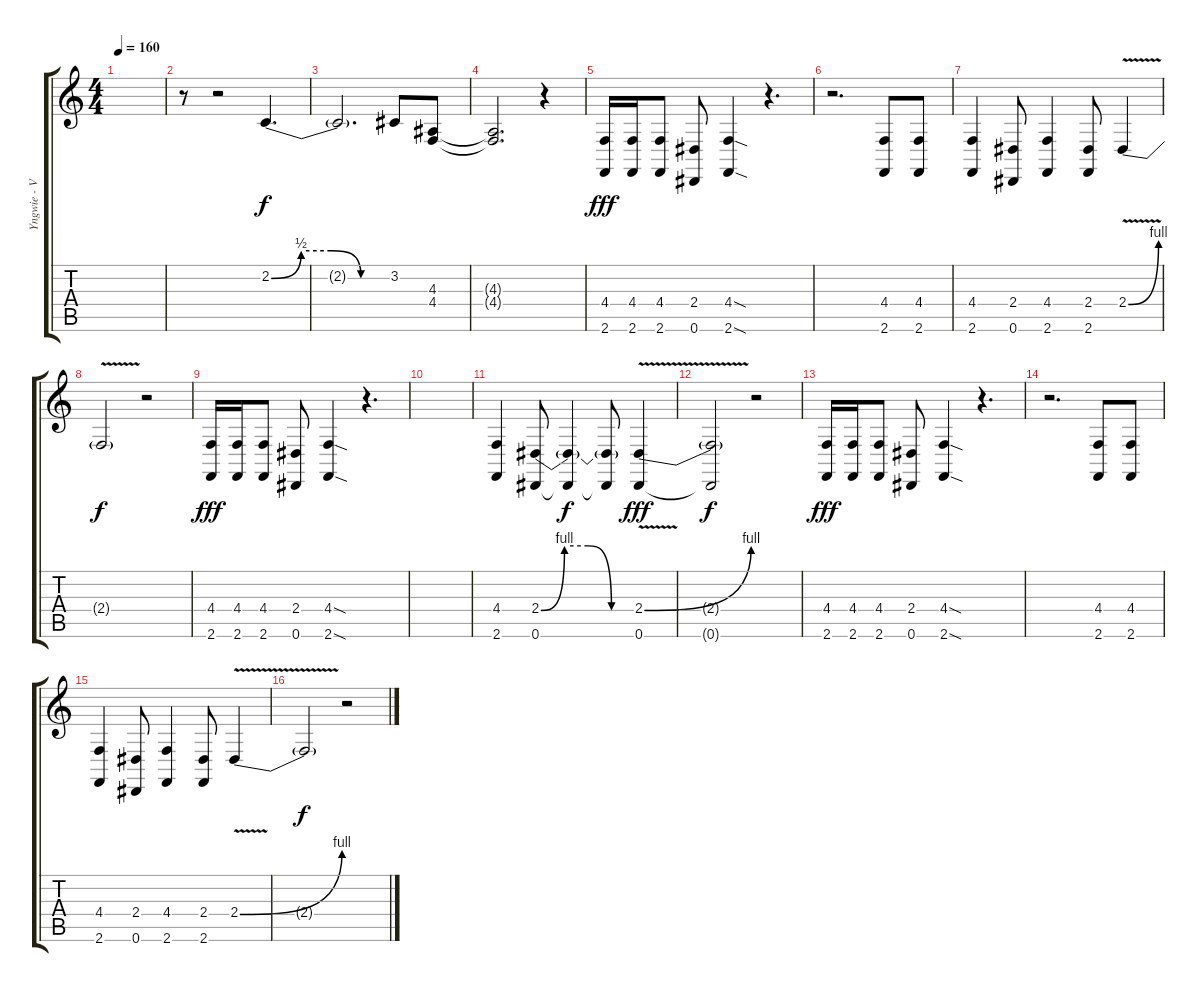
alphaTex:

\track ("Yngwie - Vocals" "Yngwie - V") {instrument baritonesax}
\staff {score tabs}
\tuning (Eb4 Bb3 Gb3 Db3 Ab2 Eb2) {hide}
\ts (4 4)
\tempo 160
\clef g2
\ks c
|
r.8 r.2 2.2{be (custom 0 0 15 2 30 2 45 0 60 0)}.4{d} |
2.2{t}.2{d} 3.2.8 (4.3 4.4).8 |
(4.3{t} 4.4{t}).2{d} r.4 |
\section ("" "")
(4.4 2.6).16{dy fff} (4.4 2.6).16 (4.4 2.6).8 (2.4 0.6).8 (4.4{sod} 2.6{sod}).4 r.4{d} |
r.2{d} (4.4 2.6).8 (4.4 2.6).8 |
(4.4 2.6).4 (2.4 0.6).8 (4.4 2.6).4 (2.4 2.6).8 2.4{be (bend 0 0 60 4) v}.4 |
2.4{t}.2{dy f} r.2 |
(4.4 2.6).16{dy fff} (4.4 2.6).16 (4.4 2.6).8 (2.4 0.6).8 (4.4{sod} 2.6{sod}).4 r.4{d} |
|
(4.4 2.6).4 (2.4{be (custom 0 0 15 4 30 4 45 0 60 0)} 0.6).8 (2.4{t} 0.6{t}).4{dy f} (2.4{t} 0.6{t}).8 (2.4{be (bend 0 0 60 4) v} 0.6).4{dy fff} |
(2.4{t} 0.6{t}).2{dy f} r.2 |
(4.4 2.6).16{dy fff} (4.4 2.6).16 (4.4 2.6).8 (2.4 0.6).8 (4.4{sod} 2.6{sod}).4 r.4{d} |
r.2{d} (4.4 2.6).8 (4.4 2.6).8 |
(4.4 2.6).4 (2.4 0.6).8 (4.4 2.6).4 (2.4 2.6).8 2.4{be (bend 0 0 60 4) v}.4 |
2.4{t}.2{dy f} r.2
